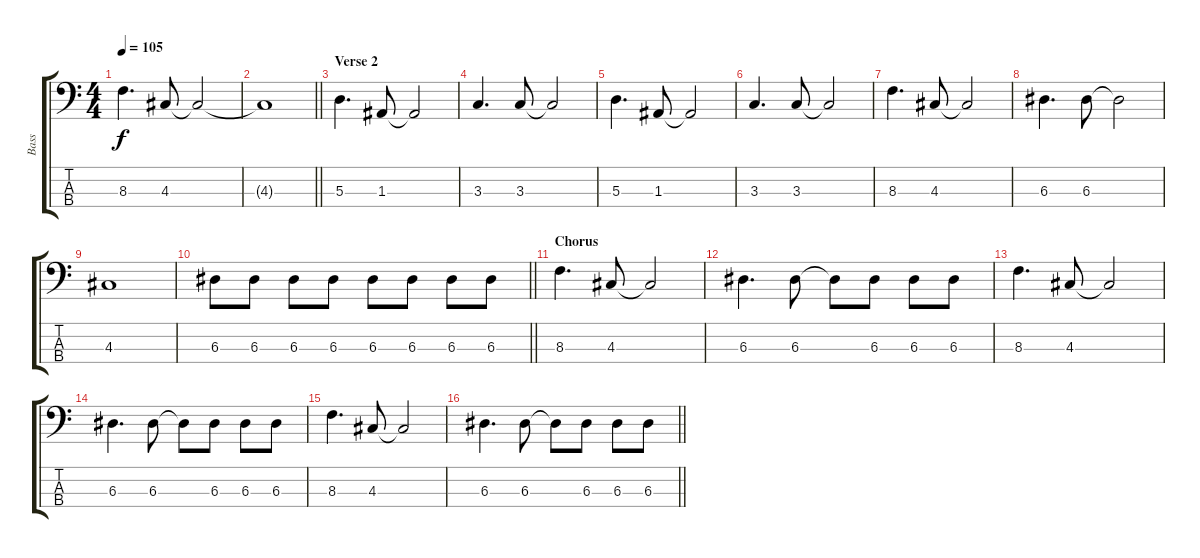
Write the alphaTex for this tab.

\track ("Bass" "Bass") {instrument electricbassfinger}
\staff {score tabs}
\tuning (G2 D2 A1 E1) {hide}
\ts (4 4)
\tempo 105
\clef f4
\ks c
8.3.4{d dy f} 4.3.8 4.3{t}.2 |
\barLineRight lightlight
4.3{t}.1 |
\section ("" "Verse 2")
5.3.4{d} 1.3.8 1.3{t}.2 |
3.3.4{d} 3.3.8 3.3{t}.2 |
5.3.4{d} 1.3.8 1.3{t}.2 |
3.3.4{d} 3.3.8 3.3{t}.2 |
8.3.4{d} 4.3.8 4.3{t}.2 |
6.3.4{d} 6.3.8 6.3{t}.2 |
4.3.1 |
\barLineRight lightlight
6.3.8 6.3.8 6.3.8 6.3.8 6.3.8 6.3.8 6.3.8 6.3.8 |
\section ("" "Chorus")
8.3.4{d} 4.3.8 4.3{t}.2 |
6.3.4{d} 6.3.8 6.3{t}.8 6.3.8 6.3.8 6.3.8 |
8.3.4{d} 4.3.8 4.3{t}.2 |
6.3.4{d} 6.3.8 6.3{t}.8 6.3.8 6.3.8 6.3.8 |
8.3.4{d} 4.3.8 4.3{t}.2 |
\barLineRight lightlight
6.3.4{d} 6.3.8 6.3{t}.8 6.3.8 6.3.8 6.3.8
